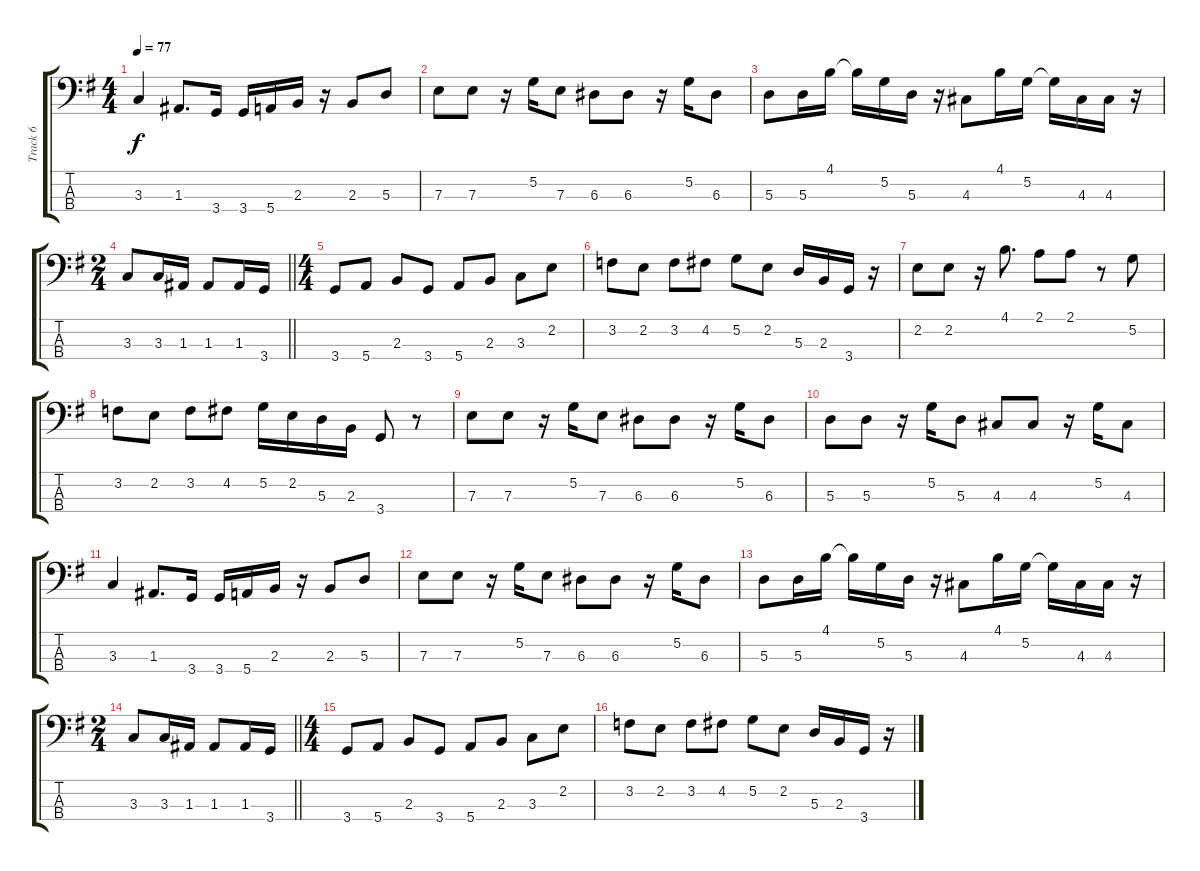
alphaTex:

\track ("Track 6" "Track 6") {instrument electricbassfinger}
\staff {score tabs}
\tuning (G2 D2 A1 E1) {hide}
\ts (4 4)
\tempo 77
\clef f4
\ks g
3.3.4{dy f} 1.3.8{d} 3.4.16 3.4.16 5.4.16 2.3.16 r.16 2.3.8 5.3.8 |
7.3.8 7.3.8 r.16 5.2.16 7.3.8 6.3.8 6.3.8 r.16 5.2.16 6.3.8 |
5.3.8 5.3.16 4.1.16 4.1{t}.16 5.2.16 5.3.16 r.16 4.3.8 4.1.16 5.2.16 5.2{t}.16 4.3.16 4.3.16 r.16 |
\ts (2 4)
\barLineRight lightlight
3.3.8 3.3.16 1.3.16 1.3.8 1.3.16 3.4.16 |
\ts (4 4)
3.4.8 5.4.8 2.3.8 3.4.8 5.4.8 2.3.8 3.3.8 2.2.8 |
3.2.8 2.2.8 3.2.8 4.2.8 5.2.8 2.2.8 5.3.16 2.3.16 3.4.16 r.16 |
2.2.8 2.2.8 r.16 4.1.8{d} 2.1.8 2.1.8 r.8 5.2.8 |
3.2.8 2.2.8 3.2.8 4.2.8 5.2.16 2.2.16 5.3.16 2.3.16 3.4.8 r.8 |
7.3.8 7.3.8 r.16 5.2.16 7.3.8 6.3.8 6.3.8 r.16 5.2.16 6.3.8 |
5.3.8 5.3.8 r.16 5.2.16 5.3.8 4.3.8 4.3.8 r.16 5.2.16 4.3.8 |
3.3.4 1.3.8{d} 3.4.16 3.4.16 5.4.16 2.3.16 r.16 2.3.8 5.3.8 |
7.3.8 7.3.8 r.16 5.2.16 7.3.8 6.3.8 6.3.8 r.16 5.2.16 6.3.8 |
5.3.8 5.3.16 4.1.16 4.1{t}.16 5.2.16 5.3.16 r.16 4.3.8 4.1.16 5.2.16 5.2{t}.16 4.3.16 4.3.16 r.16 |
\ts (2 4)
\barLineRight lightlight
3.3.8 3.3.16 1.3.16 1.3.8 1.3.16 3.4.16 |
\ts (4 4)
3.4.8 5.4.8 2.3.8 3.4.8 5.4.8 2.3.8 3.3.8 2.2.8 |
3.2.8 2.2.8 3.2.8 4.2.8 5.2.8 2.2.8 5.3.16 2.3.16 3.4.16 r.16
